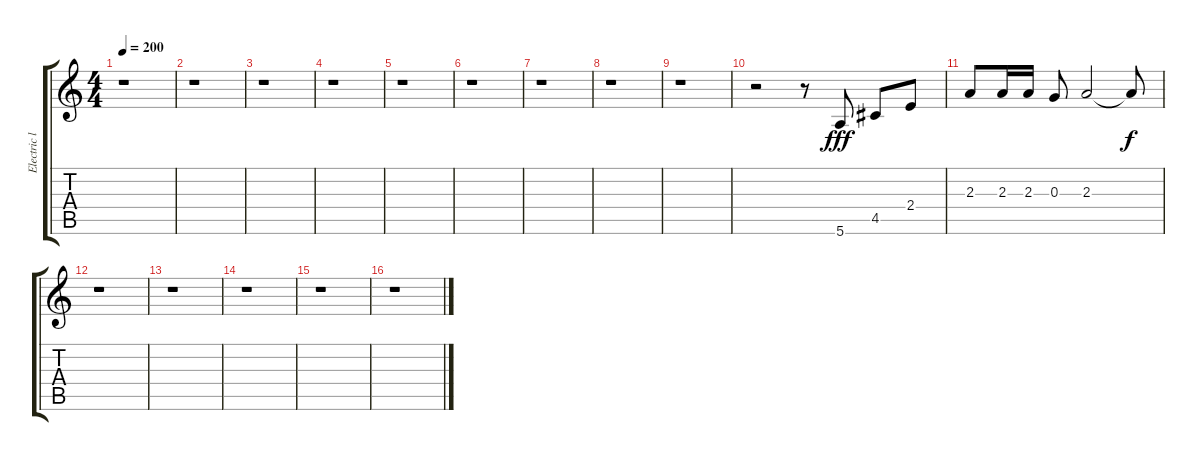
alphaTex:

\track ("Electric lead" "Electric l") {instrument electricguitarclean}
\staff {score tabs}
\tuning (E4 B3 G3 D3 A2 E2) {hide}
\ts (4 4)
\tempo 200
\clef g2
\ks c
r.1{dy fff} |
r.1 |
r.1 |
r.1 |
r.1 |
r.1 |
r.1 |
r.1 |
r.1 |
r.2 r.8 5.6.8 4.5.8 2.4.8 |
2.3.8 2.3.16 2.3.16 0.3.8 2.3.2 2.3{t}.8{dy f} |
r.1 |
r.1 |
r.1 |
r.1 |
r.1
